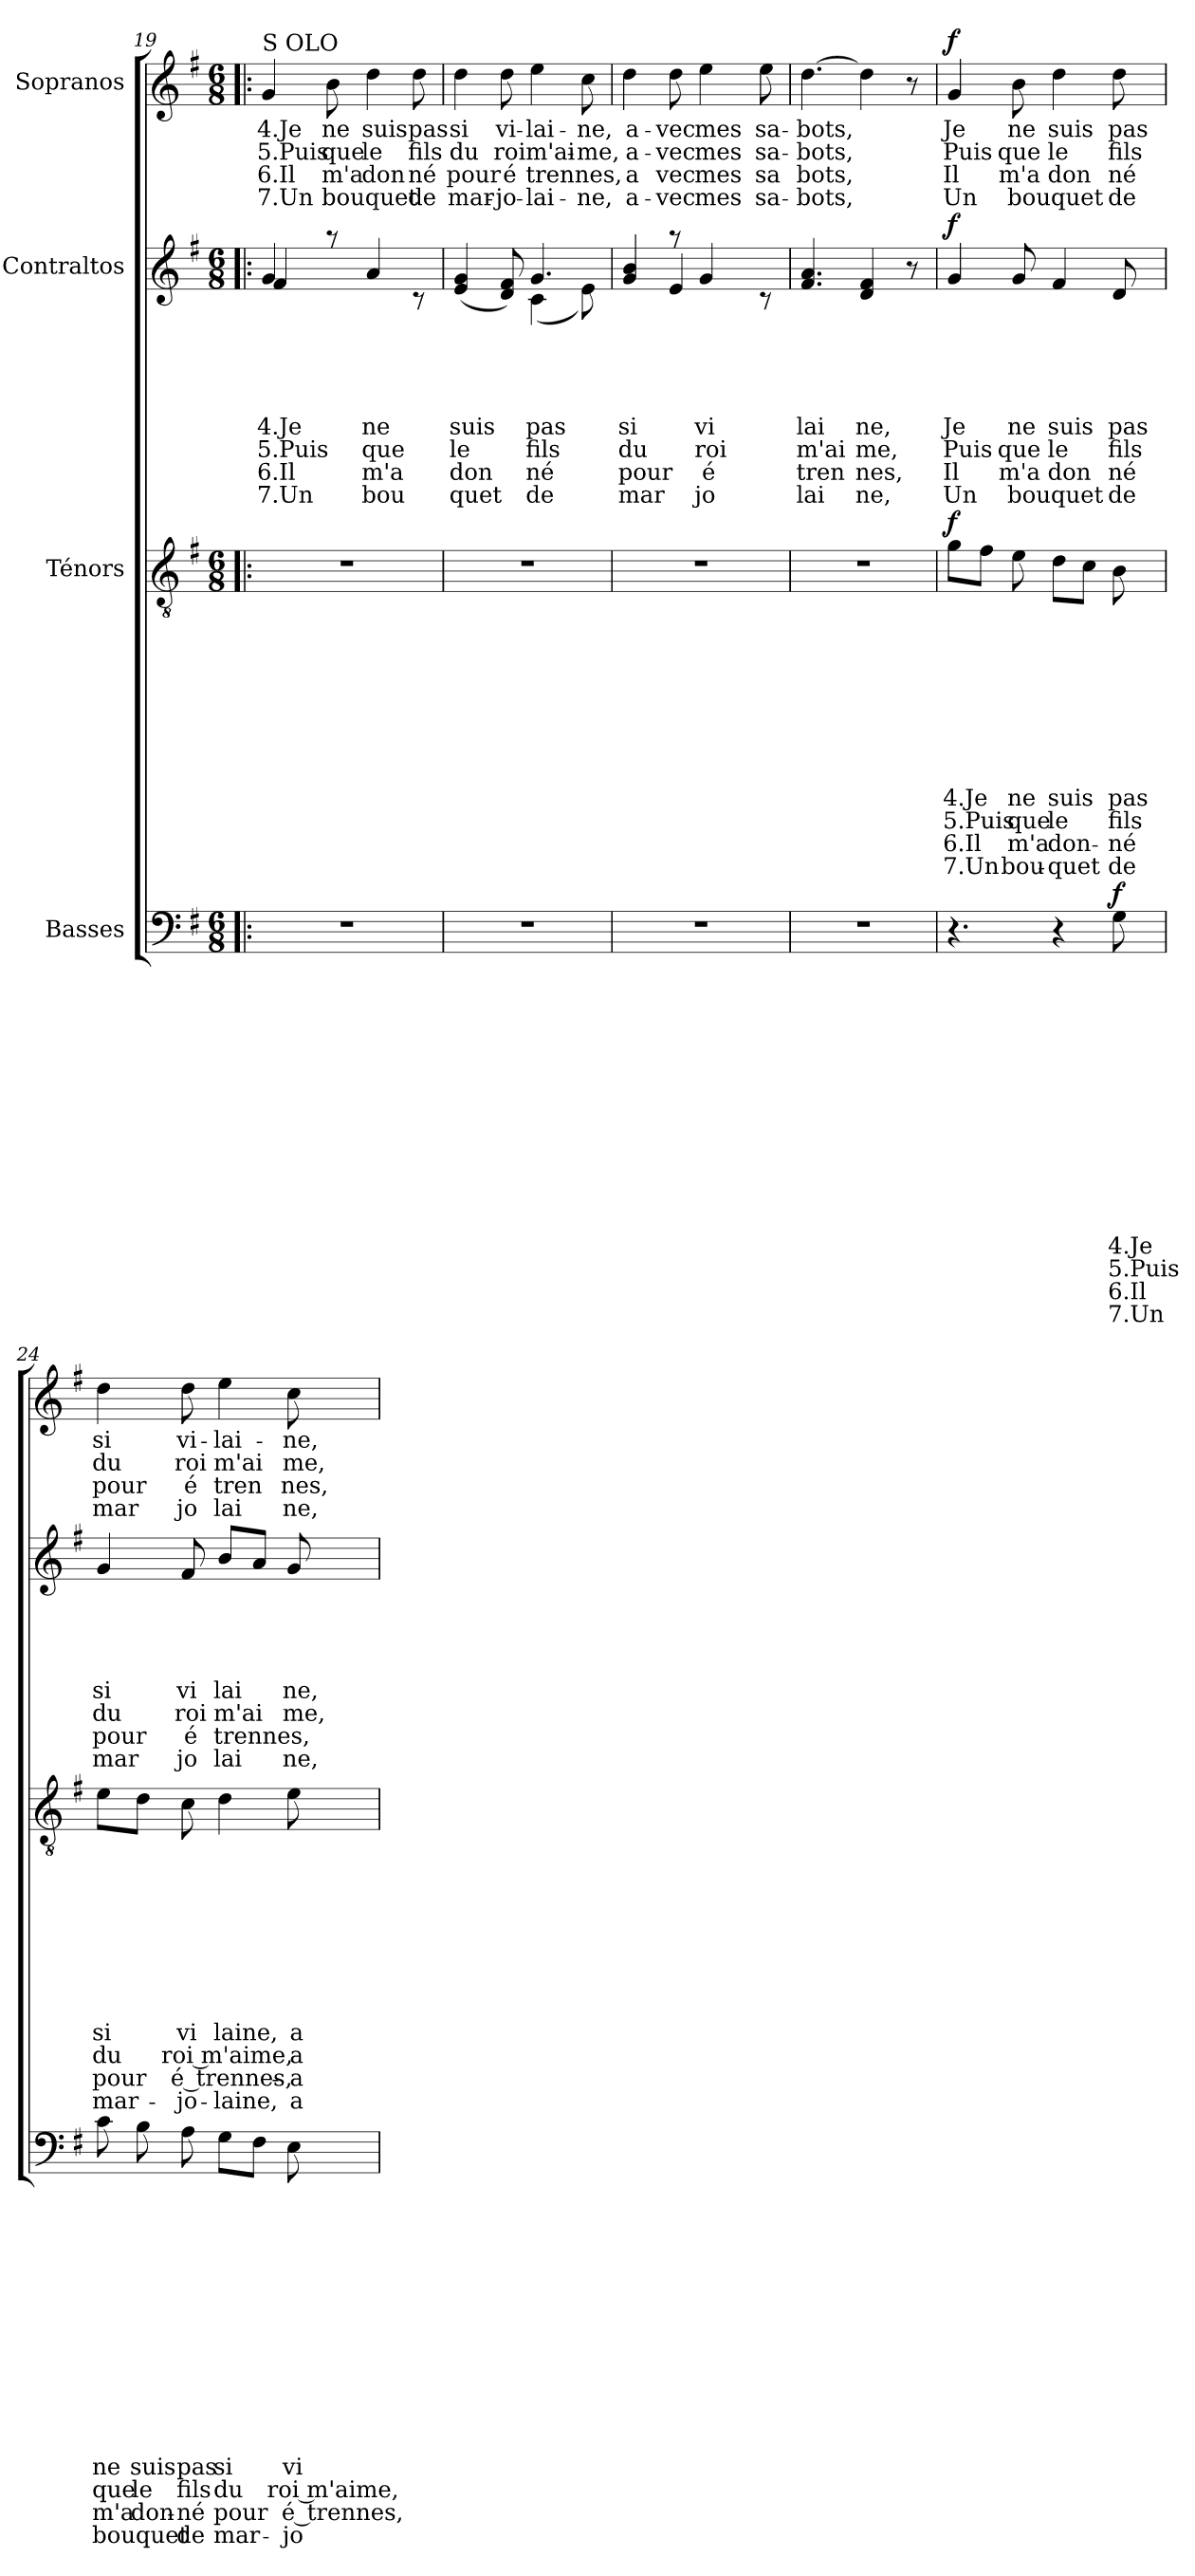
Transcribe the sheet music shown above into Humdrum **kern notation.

**kern	**text	**text	**text	**text	**text	**text	**text	**text	**text	**text	**text	**text	**text	**text	**text	**text	**dynam	**kern	**text	**text	**text	**text	**text	**text	**text	**text	**text	**text	**text	**text	**dynam	**kern	**text	**text	**text	**text	**text	**text	**text	**text	**dynam	**kern	**text	**text	**text	**text	**dynam
*part4	*part4	*part4	*part4	*part4	*part4	*part4	*part4	*part4	*part4	*part4	*part4	*part4	*part4	*part4	*part4	*part4	*part4	*part3	*part3	*part3	*part3	*part3	*part3	*part3	*part3	*part3	*part3	*part3	*part3	*part3	*part3	*part2	*part2	*part2	*part2	*part2	*part2	*part2	*part2	*part2	*part2	*part1	*part1	*part1	*part1	*part1	*part1
*staff4	*staff4	*staff4	*staff4	*staff4	*staff4	*staff4	*staff4	*staff4	*staff4	*staff4	*staff4	*staff4	*staff4	*staff4	*staff4	*staff4	*staff4	*staff3	*staff3	*staff3	*staff3	*staff3	*staff3	*staff3	*staff3	*staff3	*staff3	*staff3	*staff3	*staff3	*staff3	*staff2	*staff2	*staff2	*staff2	*staff2	*staff2	*staff2	*staff2	*staff2	*staff2	*staff1	*staff1	*staff1	*staff1	*staff1	*staff1
*I"Basses	*	*	*	*	*	*	*	*	*	*	*	*	*	*	*	*	*	*I"Ténors	*	*	*	*	*	*	*	*	*	*	*	*	*	*I"Contraltos	*	*	*	*	*	*	*	*	*	*I"Sopranos	*	*	*	*	*
*clefF4	*	*	*	*	*	*	*	*	*	*	*	*	*	*	*	*	*	*clefGv2	*	*	*	*	*	*	*	*	*	*	*	*	*	*clefG2	*	*	*	*	*	*	*	*	*	*clefG2	*	*	*	*	*
*k[f#]	*	*	*	*	*	*	*	*	*	*	*	*	*	*	*	*	*	*k[f#]	*	*	*	*	*	*	*	*	*	*	*	*	*	*k[f#]	*	*	*	*	*	*	*	*	*	*k[f#]	*	*	*	*	*
*G:	*	*	*	*	*	*	*	*	*	*	*	*	*	*	*	*	*	*G:	*	*	*	*	*	*	*	*	*	*	*	*	*	*G:	*	*	*	*	*	*	*	*	*	*G:	*	*	*	*	*
*M6/8	*	*	*	*	*	*	*	*	*	*	*	*	*	*	*	*	*	*M6/8	*	*	*	*	*	*	*	*	*	*	*	*	*	*M6/8	*	*	*	*	*	*	*	*	*	*M6/8	*	*	*	*	*
=19!|:	=19!|:	=19!|:	=19!|:	=19!|:	=19!|:	=19!|:	=19!|:	=19!|:	=19!|:	=19!|:	=19!|:	=19!|:	=19!|:	=19!|:	=19!|:	=19!|:	=19!|:	=19!|:	=19!|:	=19!|:	=19!|:	=19!|:	=19!|:	=19!|:	=19!|:	=19!|:	=19!|:	=19!|:	=19!|:	=19!|:	=19!|:	=19!|:	=19!|:	=19!|:	=19!|:	=19!|:	=19!|:	=19!|:	=19!|:	=19!|:	=19!|:	=19!|:	=19!|:	=19!|:	=19!|:	=19!|:	=19!|:
!	!	!	!	!	!	!	!	!	!	!	!	!	!	!	!	!	!	!	!	!	!	!	!	!	!	!	!	!	!	!	!	!	!	!	!	!	!	!	!	!	!	!LO:TX:a:t=S OLO	!	!	!	!	!
!LO:N:vis=1	!	!	!	!	!	!	!	!	!	!	!	!	!	!	!	!	!	!LO:N:vis=1	!	!	!	!	!	!	!	!	!	!	!	!	!	!	!	!	!	!	!LO:LY:b:rj	!LO:LY:b:rj	!LO:LY:b:rj	!LO:LY:b:rj	!	!	!LO:LY:b:rj	!LO:LY:b:rj	!LO:LY:b:rj	!LO:LY:b:rj	!
*	*	*	*	*	*	*	*	*	*	*	*	*	*	*	*	*	*	*	*	*	*	*	*	*	*	*	*	*	*	*	*	*^	*	*	*	*	*	*	*	*	*	*	*	*	*	*	*
2.r	.	.	.	.	.	.	.	.	.	.	.	.	.	.	.	.	.	2.r	.	.	.	.	.	.	.	.	.	.	.	.	.	4g/	4f#/	.	.	.	.	4.Je	5.Puis	6.Il	7.Un	.	4g/	4.Je	5.Puis	6.Il	7.Un	.
!	!	!	!	!	!	!	!	!	!	!	!	!	!	!	!	!	!	!	!	!	!	!	!	!	!	!	!	!	!	!	!	!	!	!	!	!	!	!	!	!	!	!	!	!LO:LY:b	!LO:LY:b	!LO:LY:b	!LO:LY:b	!
.	.	.	.	.	.	.	.	.	.	.	.	.	.	.	.	.	.	.	.	.	.	.	.	.	.	.	.	.	.	.	.	8raa	4.ryy	.	.	.	.	.	.	.	.	.	8b\	ne	que	m'a	bouquet	.
!	!	!	!	!	!	!	!	!	!	!	!	!	!	!	!	!	!	!	!	!	!	!	!	!	!	!	!	!	!	!	!	!	!	!	!	!	!	!LO:LY:b	!LO:LY:b	!LO:LY:b	!LO:LY:b	!	!	!LO:LY:b	!LO:LY:b	!LO:LY:b	!	!
.	.	.	.	.	.	.	.	.	.	.	.	.	.	.	.	.	.	.	.	.	.	.	.	.	.	.	.	.	.	.	.	4a/	.	.	.	.	.	ne	que	m'a	bou	.	4dd\	suis	le	don	.	.
!	!	!	!	!	!	!	!	!	!	!	!	!	!	!	!	!	!	!	!	!	!	!	!	!	!	!	!	!	!	!	!	!	!	!	!	!	!	!	!	!	!	!	!	!LO:LY:b	!LO:LY:b	!LO:LY:b	!LO:LY:b	!
.	.	.	.	.	.	.	.	.	.	.	.	.	.	.	.	.	.	.	.	.	.	.	.	.	.	.	.	.	.	.	.	8ryy	8rc	.	.	.	.	.	.	.	.	.	8dd\	pas	fils	né	de	.
=20	=20	=20	=20	=20	=20	=20	=20	=20	=20	=20	=20	=20	=20	=20	=20	=20	=20	=20	=20	=20	=20	=20	=20	=20	=20	=20	=20	=20	=20	=20	=20	=20	=20	=20	=20	=20	=20	=20	=20	=20	=20	=20	=20	=20	=20	=20	=20	=20
!LO:N:vis=1	!	!	!	!	!	!	!	!	!	!	!	!	!	!	!	!	!	!LO:N:vis=1	!	!	!	!	!	!	!	!	!	!	!	!	!	!	!	!	!	!	!	!LO:LY:b	!LO:LY:b	!LO:LY:b	!LO:LY:b	!	!	!LO:LY:b	!LO:LY:b	!LO:LY:b	!LO:LY:b	!
2.r	.	.	.	.	.	.	.	.	.	.	.	.	.	.	.	.	.	2.r	.	.	.	.	.	.	.	.	.	.	.	.	.	(<4e/ 4g/	4.ryy	.	.	.	.	suis	le	don	quet	.	4dd\	si	du	pour	mar-	.
!	!	!	!	!	!	!	!	!	!	!	!	!	!	!	!	!	!	!	!	!	!	!	!	!	!	!	!	!	!	!	!	!	!	!	!	!	!	!	!	!	!	!	!	!LO:LY:b	!LO:LY:b	!LO:LY:b	!LO:LY:b	!
.	.	.	.	.	.	.	.	.	.	.	.	.	.	.	.	.	.	.	.	.	.	.	.	.	.	.	.	.	.	.	.	8d/ 8f#/)	.	.	.	.	.	.	.	.	.	.	8dd\	vi-	roi	é	-jo-	.
!	!	!	!	!	!	!	!	!	!	!	!	!	!	!	!	!	!	!	!	!	!	!	!	!	!	!	!	!	!	!	!	!	!	!	!	!	!	!LO:LY:b	!LO:LY:b	!LO:LY:b	!LO:LY:b	!	!	!LO:LY:b	!LO:LY:b	!LO:LY:b	!LO:LY:b	!
.	.	.	.	.	.	.	.	.	.	.	.	.	.	.	.	.	.	.	.	.	.	.	.	.	.	.	.	.	.	.	.	4.g/	(<4c\	.	.	.	.	pas	fils	né	de	.	4ee\	-lai-	m'ai-	trennes,	-lai-	.
!	!	!	!	!	!	!	!	!	!	!	!	!	!	!	!	!	!	!	!	!	!	!	!	!	!	!	!	!	!	!	!	!	!	!	!	!	!	!	!	!	!	!	!	!LO:LY:b	!LO:LY:b	!	!LO:LY:b	!
.	.	.	.	.	.	.	.	.	.	.	.	.	.	.	.	.	.	.	.	.	.	.	.	.	.	.	.	.	.	.	.	.	8e\)	.	.	.	.	.	.	.	.	.	8cc\	-ne,	-me,	.	-ne,	.
=21	=21	=21	=21	=21	=21	=21	=21	=21	=21	=21	=21	=21	=21	=21	=21	=21	=21	=21	=21	=21	=21	=21	=21	=21	=21	=21	=21	=21	=21	=21	=21	=21	=21	=21	=21	=21	=21	=21	=21	=21	=21	=21	=21	=21	=21	=21	=21	=21
!LO:N:vis=1	!	!	!	!	!	!	!	!	!	!	!	!	!	!	!	!	!	!LO:N:vis=1	!	!	!	!	!	!	!	!	!	!	!	!	!	!	!	!	!	!	!	!LO:LY:b	!LO:LY:b	!LO:LY:b	!LO:LY:b	!	!	!LO:LY:b	!LO:LY:b	!LO:LY:b	!LO:LY:b	!
2.r	.	.	.	.	.	.	.	.	.	.	.	.	.	.	.	.	.	2.r	.	.	.	.	.	.	.	.	.	.	.	.	.	4g/ 4b/	4ryy	.	.	.	.	si	du	pour	mar	.	4dd\	a-	a-	a	a-	.
!	!	!	!	!	!	!	!	!	!	!	!	!	!	!	!	!	!	!	!	!	!	!	!	!	!	!	!	!	!	!	!	!	!	!	!	!	!	!	!	!	!	!	!	!LO:LY:b	!LO:LY:b	!LO:LY:b	!LO:LY:b	!
.	.	.	.	.	.	.	.	.	.	.	.	.	.	.	.	.	.	.	.	.	.	.	.	.	.	.	.	.	.	.	.	8raa	4e/	.	.	.	.	.	.	.	.	.	8dd\	-vec	-vec	vec	-vec	.
!	!	!	!	!	!	!	!	!	!	!	!	!	!	!	!	!	!	!	!	!	!	!	!	!	!	!	!	!	!	!	!	!	!	!	!	!	!	!LO:LY:b	!LO:LY:b	!LO:LY:b	!LO:LY:b	!	!	!LO:LY:b	!LO:LY:b	!LO:LY:b	!LO:LY:b	!
.	.	.	.	.	.	.	.	.	.	.	.	.	.	.	.	.	.	.	.	.	.	.	.	.	.	.	.	.	.	.	.	4g/	.	.	.	.	.	vi	roi	é	jo	.	4ee\	mes	mes	mes	mes	.
.	.	.	.	.	.	.	.	.	.	.	.	.	.	.	.	.	.	.	.	.	.	.	.	.	.	.	.	.	.	.	.	.	8ryy	.	.	.	.	.	.	.	.	.	.	.	.	.	.	.
!	!	!	!	!	!	!	!	!	!	!	!	!	!	!	!	!	!	!	!	!	!	!	!	!	!	!	!	!	!	!	!	!	!	!	!	!	!	!	!	!	!	!	!	!LO:LY:b	!LO:LY:b	!LO:LY:b	!LO:LY:b	!
.	.	.	.	.	.	.	.	.	.	.	.	.	.	.	.	.	.	.	.	.	.	.	.	.	.	.	.	.	.	.	.	8ryy	8rc	.	.	.	.	.	.	.	.	.	8ee\	sa-	sa-	sa	sa-	.
=22	=22	=22	=22	=22	=22	=22	=22	=22	=22	=22	=22	=22	=22	=22	=22	=22	=22	=22	=22	=22	=22	=22	=22	=22	=22	=22	=22	=22	=22	=22	=22	=22	=22	=22	=22	=22	=22	=22	=22	=22	=22	=22	=22	=22	=22	=22	=22	=22
!LO:N:vis=1	!	!	!	!	!	!	!	!	!	!	!	!	!	!	!	!	!	!LO:N:vis=1	!	!	!	!	!	!	!	!	!	!	!	!	!	!	!	!	!	!	!	!LO:LY:b	!LO:LY:b	!LO:LY:b	!LO:LY:b	!	!	!LO:LY:b	!LO:LY:b	!LO:LY:b	!LO:LY:b	!
*	*	*	*	*	*	*	*	*	*	*	*	*	*	*	*	*	*	*	*	*	*	*	*	*	*	*	*	*	*	*	*	*v	*v	*	*	*	*	*	*	*	*	*	*	*	*	*	*	*
2.r	.	.	.	.	.	.	.	.	.	.	.	.	.	.	.	.	.	2.r	.	.	.	.	.	.	.	.	.	.	.	.	.	4.f#/ 4.a/	.	.	.	.	lai	m'ai	tren	lai	.	[>4.dd\	-bots,	-bots,	bots,	-bots,	.
!	!	!	!	!	!	!	!	!	!	!	!	!	!	!	!	!	!	!	!	!	!	!	!	!	!	!	!	!	!	!	!	!	!	!	!	!	!LO:LY:b	!LO:LY:b	!LO:LY:b	!LO:LY:b	!	!	!	!	!	!	!
.	.	.	.	.	.	.	.	.	.	.	.	.	.	.	.	.	.	.	.	.	.	.	.	.	.	.	.	.	.	.	.	4d/ 4f#/	.	.	.	.	ne,	me,	nes,	ne,	.	4dd\]	.	.	.	.	.
.	.	.	.	.	.	.	.	.	.	.	.	.	.	.	.	.	.	.	.	.	.	.	.	.	.	.	.	.	.	.	.	8r	.	.	.	.	.	.	.	.	.	8r	.	.	.	.	.
!!LO:PB:g=z
=23	=23	=23	=23	=23	=23	=23	=23	=23	=23	=23	=23	=23	=23	=23	=23	=23	=23	=23	=23	=23	=23	=23	=23	=23	=23	=23	=23	=23	=23	=23	=23	=23	=23	=23	=23	=23	=23	=23	=23	=23	=23	=23	=23	=23	=23	=23	=23
!	!	!	!	!	!	!	!	!	!	!	!	!	!	!	!	!	!	!	!	!	!	!	!	!	!	!	!LO:LY:b:rj	!LO:LY:b:rj	!LO:LY:b:rj	!LO:LY:b:rj	!LO:DY:a	!	!	!	!	!	!LO:LY:b	!LO:LY:b	!LO:LY:b	!LO:LY:b	!LO:DY:a	!	!LO:LY:b	!LO:LY:b	!LO:LY:b	!LO:LY:b	!LO:DY:a
4.r	.	.	.	.	.	.	.	.	.	.	.	.	.	.	.	.	.	8g\L	.	.	.	.	.	.	.	.	4.Je	5.Puis	6.Il	7.Un	f	4g/	.	.	.	.	Je	Puis	Il	Un	f	4g/	Je	Puis	Il	Un	f
.	.	.	.	.	.	.	.	.	.	.	.	.	.	.	.	.	.	8f#\J	.	.	.	.	.	.	.	.	.	.	.	.	.	.	.	.	.	.	.	.	.	.	.	.	.	.	.	.	.
!	!	!	!	!	!	!	!	!	!	!	!	!	!	!	!	!	!	!	!	!	!	!	!	!	!	!	!LO:LY:b	!LO:LY:b	!LO:LY:b	!LO:LY:b	!	!	!	!	!	!	!LO:LY:b	!LO:LY:b	!LO:LY:b	!LO:LY:b	!	!	!LO:LY:b	!LO:LY:b	!LO:LY:b	!LO:LY:b	!
.	.	.	.	.	.	.	.	.	.	.	.	.	.	.	.	.	.	8e\	.	.	.	.	.	.	.	.	ne	que	m'a	bou-	.	8g/	.	.	.	.	ne	que	m'a	bouquet	.	8b\	ne	que	m'a	bouquet	.
!	!	!	!	!	!	!	!	!	!	!	!	!	!	!	!	!	!	!	!	!	!	!	!	!	!	!	!LO:LY:b	!LO:LY:b	!LO:LY:b	!LO:LY:b	!	!	!	!	!	!	!LO:LY:b	!LO:LY:b	!LO:LY:b	!	!	!	!LO:LY:b	!LO:LY:b	!LO:LY:b	!	!
4r	.	.	.	.	.	.	.	.	.	.	.	.	.	.	.	.	.	8d\L	.	.	.	.	.	.	.	.	suis	le	don-	-quet	.	4f#/	.	.	.	.	suis	le	don	.	.	4dd\	suis	le	don	.	.
.	.	.	.	.	.	.	.	.	.	.	.	.	.	.	.	.	.	8c\J	.	.	.	.	.	.	.	.	.	.	.	.	.	.	.	.	.	.	.	.	.	.	.	.	.	.	.	.	.
!	!	!	!	!	!	!	!	!	!	!	!	!	!LO:LY:b:rj	!LO:LY:b:rj	!LO:LY:b:rj	!LO:LY:b:rj	!LO:DY:a	!	!	!	!	!	!	!	!	!	!LO:LY:b	!LO:LY:b	!LO:LY:b	!LO:LY:b	!	!	!	!	!	!	!LO:LY:b	!LO:LY:b	!LO:LY:b	!LO:LY:b	!	!	!LO:LY:b	!LO:LY:b	!LO:LY:b	!LO:LY:b	!
8G\	.	.	.	.	.	.	.	.	.	.	.	.	4.Je	5.Puis	6.Il	7.Un	f	8B\	.	.	.	.	.	.	.	.	pas	fils	-né	de	.	8d/	.	.	.	.	pas	fils	né	de	.	8dd\	pas	fils	né	de	.
=24	=24	=24	=24	=24	=24	=24	=24	=24	=24	=24	=24	=24	=24	=24	=24	=24	=24	=24	=24	=24	=24	=24	=24	=24	=24	=24	=24	=24	=24	=24	=24	=24	=24	=24	=24	=24	=24	=24	=24	=24	=24	=24	=24	=24	=24	=24	=24
!	!	!	!	!	!	!	!	!	!	!	!	!	!LO:LY:b	!LO:LY:b	!LO:LY:b	!LO:LY:b	!	!	!	!	!	!	!	!	!	!	!LO:LY:b	!LO:LY:b	!LO:LY:b	!LO:LY:b	!	!	!	!	!	!	!LO:LY:b	!LO:LY:b	!LO:LY:b	!LO:LY:b	!	!	!LO:LY:b	!LO:LY:b	!LO:LY:b	!LO:LY:b	!
8c\	.	.	.	.	.	.	.	.	.	.	.	.	ne	que	m'a	bouquet	.	8e\L	.	.	.	.	.	.	.	.	si	du	pour	mar-	.	4g/	.	.	.	.	si	du	pour	mar	.	4dd\	si	du	pour	mar	.
!	!	!	!	!	!	!	!	!	!	!	!	!	!LO:LY:b	!LO:LY:b	!LO:LY:b	!	!	!	!	!	!	!	!	!	!	!	!	!	!	!	!	!	!	!	!	!	!	!	!	!	!	!	!	!	!	!	!
8B\	.	.	.	.	.	.	.	.	.	.	.	.	suis	le	don-	.	.	8d\J	.	.	.	.	.	.	.	.	.	.	.	.	.	.	.	.	.	.	.	.	.	.	.	.	.	.	.	.	.
!	!	!	!	!	!	!	!	!	!	!	!	!	!LO:LY:b	!LO:LY:b	!LO:LY:b	!LO:LY:b	!	!	!	!	!	!	!	!	!	!	!LO:LY:b	!LO:LY:b	!LO:LY:b	!LO:LY:b	!	!	!	!	!	!	!LO:LY:b	!LO:LY:b	!LO:LY:b	!LO:LY:b	!	!	!LO:LY:b	!LO:LY:b	!LO:LY:b	!LO:LY:b	!
8A\	.	.	.	.	.	.	.	.	.	.	.	.	pas	fils	-né	de	.	8c\	.	.	.	.	.	.	.	.	vi	roi m'aime,	é trennes,-	-jo-	.	8f#/	.	.	.	.	vi	roi	é	jo	.	8dd\	vi-	roi	é	jo	.
!	!	!	!	!	!	!	!	!	!	!	!	!	!LO:LY:b	!LO:LY:b	!LO:LY:b	!LO:LY:b	!	!	!	!	!	!	!	!	!	!	!LO:LY:b	!	!	!LO:LY:b	!	!	!	!	!	!	!LO:LY:b	!LO:LY:b	!LO:LY:b	!LO:LY:b	!	!	!LO:LY:b	!LO:LY:b	!LO:LY:b	!LO:LY:b	!
8G\L	.	.	.	.	.	.	.	.	.	.	.	.	si	du	pour	mar-	.	4d\	.	.	.	.	.	.	.	.	laine,	.	.	-laine,	.	8b/L	.	.	.	.	lai	m'ai	trennes,	lai	.	4ee\	-lai-	m'ai	tren	lai	.
8F#\J	.	.	.	.	.	.	.	.	.	.	.	.	.	.	.	.	.	.	.	.	.	.	.	.	.	.	.	.	.	.	.	8a/J	.	.	.	.	.	.	.	.	.	.	.	.	.	.	.
!	!	!	!	!	!	!	!	!	!	!	!	!	!LO:LY:b	!LO:LY:b	!LO:LY:b	!LO:LY:b	!	!	!	!	!	!	!	!	!	!	!LO:LY:b	!LO:LY:b	!LO:LY:b	!LO:LY:b	!	!	!	!	!	!	!LO:LY:b	!LO:LY:b	!	!LO:LY:b	!	!	!LO:LY:b	!LO:LY:b	!LO:LY:b	!LO:LY:b	!
8E\	.	.	.	.	.	.	.	.	.	.	.	.	vi-	roi m'aime,	é trennes,-	-jo-	.	8e\	.	.	.	.	.	.	.	.	a	a	-a-	a-	.	8g/	.	.	.	.	ne,	me,	.	ne,	.	8cc\	-ne,	me,	nes,	ne,	.
=	=	=	=	=	=	=	=	=	=	=	=	=	=	=	=	=	=	=	=	=	=	=	=	=	=	=	=	=	=	=	=	=	=	=	=	=	=	=	=	=	=	=	=	=	=	=	=
*-	*-	*-	*-	*-	*-	*-	*-	*-	*-	*-	*-	*-	*-	*-	*-	*-	*-	*-	*-	*-	*-	*-	*-	*-	*-	*-	*-	*-	*-	*-	*-	*-	*-	*-	*-	*-	*-	*-	*-	*-	*-	*-	*-	*-	*-	*-	*-
